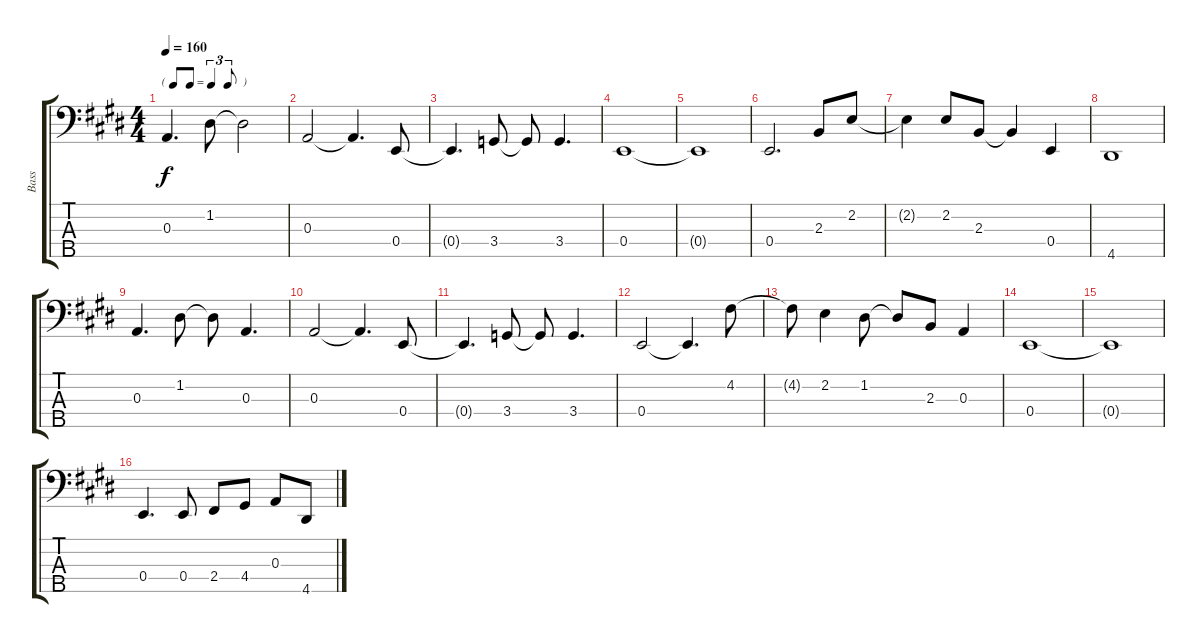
\track ("Bass" "Bass") {instrument electricbassfinger}
\staff {score tabs}
\tuning (G2 D2 A1 E1 B0) {hide}
\ts (4 4)
\tf triplet8th
\tempo 160
\clef f4
\ks e
0.3{t}.4{d dy f} 1.2.8 1.2{t}.2 |
0.3.2 0.3{t}.4{d} 0.4.8 |
0.4{t}.4{d} 3.4.8 3.4{t}.8 3.4.4{d} |
0.4.1 |
0.4{t}.1 |
0.4.2{d} 2.3.8 2.2.8 |
2.2{t}.4 2.2.8 2.3.8 2.3{t}.4 0.4.4 |
4.5.1 |
0.3.4{d} 1.2.8 1.2{t}.8 0.3.4{d} |
0.3.2 0.3{t}.4{d} 0.4.8 |
0.4{t}.4{d} 3.4.8 3.4{t}.8 3.4.4{d} |
0.4.2 0.4{t}.4{d} 4.2.8 |
4.2{t}.8 2.2.4 1.2.8 1.2{t}.8 2.3.8 0.3.4 |
0.4.1 |
0.4{t}.1 |
0.4.4{d} 0.4.8 2.4.8 4.4.8 0.3.8 4.5.8
